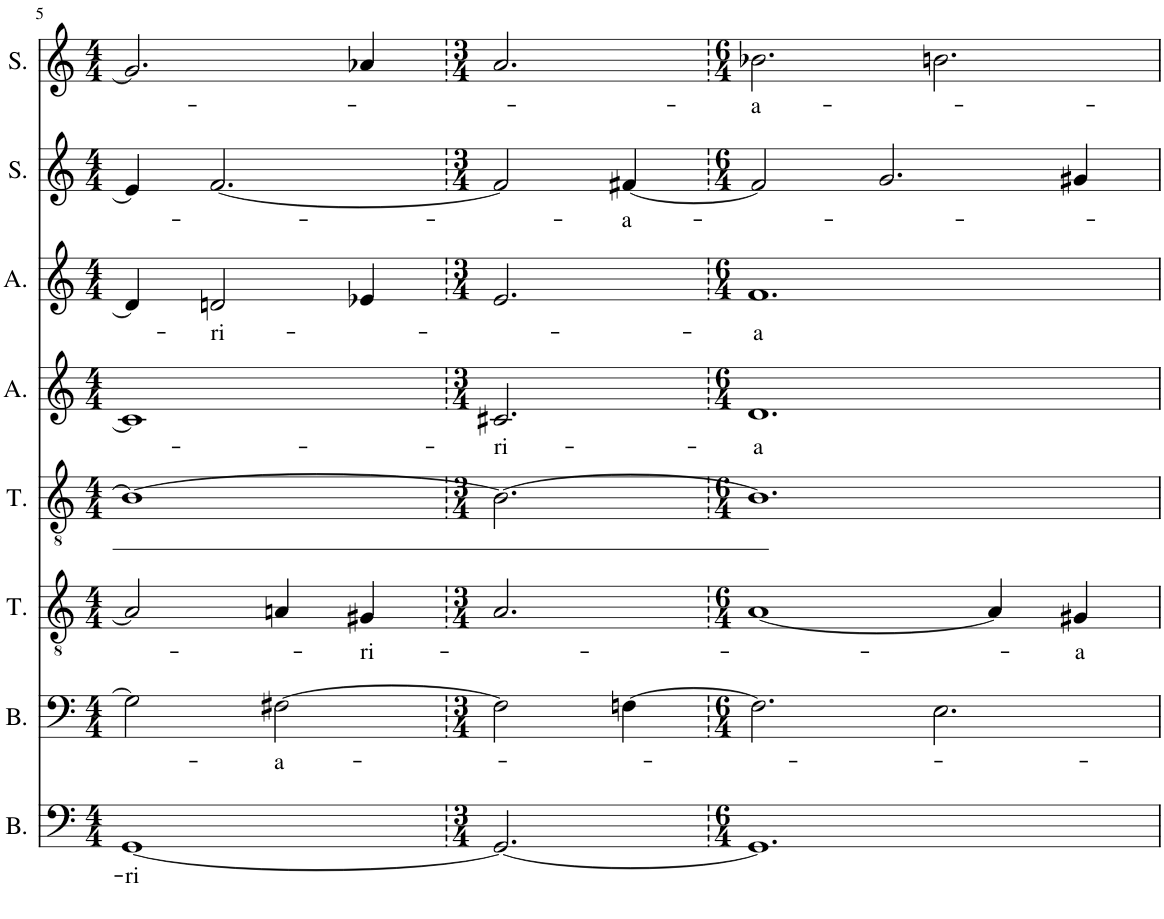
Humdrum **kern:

**kern	**text	**kern	**text	**kern	**text	**kern	**kern	**text	**kern	**text	**kern	**text	**kern	**text
*part8	*part8	*part7	*part7	*part6	*part6	*part5	*part4	*part4	*part3	*part3	*part2	*part2	*part1	*part1
*staff8	*staff8	*staff7	*staff7	*staff6	*staff6	*staff5	*staff4	*staff4	*staff3	*staff3	*staff2	*staff2	*staff1	*staff1
*I"Bass	*	*I"Bass	*	*I"Tenor	*	*I"Tenor	*I"Alto	*	*I"Alto	*	*I"Soprano	*	*I"Soprano	*
*I'B.	*	*I'B.	*	*I'T.	*	*I'T.	*I'A.	*	*I'A.	*	*I'S.	*	*I'S.	*
!!LO:PB:g=z
*clefF4	*	*clefF4	*	*clefGv2	*	*clefGv2	*clefG2	*	*clefG2	*	*clefG2	*	*clefG2	*
*k[]	*	*k[]	*	*k[]	*	*k[]	*k[]	*	*k[]	*	*k[]	*	*k[]	*
*M4/4	*	*M4/4	*	*M4/4	*	*M4/4	*M4/4	*	*M4/4	*	*M4/4	*	*M4/4	*
=5	=5	=5	=5	=5	=5	=5	=5	=5	=5	=5	=5	=5	=5	=5
!	!LO:LY:b	!	!	!	!	!	!	!	!	!	!	!	!	!
[1GG	-ri	2G\]	.	2A#/]	.	1B_	1c]	.	4d-/]	.	4e/]	.	2.g/]	.
!	!	!	!	!	!	!	!	!	!	!LO:LY:b	!	!	!	!
.	.	.	.	.	.	.	.	.	2dn/	-ri-	[2.f/	.	.	.
!	!	!	!LO:LY:b	!	!	!	!	!	!	!	!	!	!	!
.	.	[2F#X\	-a-	4An/	.	.	.	.	.	.	.	.	.	.
!	!	!	!	!	!LO:LY:b	!	!	!	!	!	!	!	!	!
.	.	.	.	4G#X/	-ri-	.	.	.	4e-X/	.	.	.	4a-X/	.
=6	=6	=6	=6	=6	=6	=6	=6	=6	=6	=6	=6	=6	=6	=6
*M3/4	*	*M3/4	*	*M3/4	*	*M3/4	*M3/4	*	*M3/4	*	*M3/4	*	*M3/4	*
!	!	!	!	!	!	!	!	!LO:LY:b	!	!	!	!	!	!
2.GG/_	.	2F#\]	.	2.A/	.	2.B\_	2.c#X/	-ri-	2.e/	.	2f/]	.	2.a/	.
!	!	!	!	!	!	!	!	!	!	!	!	!LO:LY:b	!	!
.	.	[4Fn\	.	.	.	.	.	.	.	.	[4f#X/	-a-	.	.
=7	=7	=7	=7	=7	=7	=7	=7	=7	=7	=7	=7	=7	=7	=7
*M6/4	*	*M6/4	*	*M6/4	*	*M6/4	*M6/4	*	*M6/4	*	*M6/4	*	*M6/4	*
!	!	!	!	!	!	!	!	!LO:LY:b	!	!LO:LY:b	!	!	!	!LO:LY:b
1.GG]	.	2.F\]	.	[1A	.	1.B]	1.d	-a	1.f	-a	2f#/]	.	2.b-X\	-a-
.	.	.	.	.	.	.	.	.	.	.	2.g/	.	.	.
.	.	2.E\	.	.	.	.	.	.	.	.	.	.	2.bn\	.
.	.	.	.	4A/]	.	.	.	.	.	.	.	.	.	.
!	!	!	!	!	!LO:LY:b	!	!	!	!	!	!	!	!	!
.	.	.	.	4G#X/	-a	.	.	.	.	.	4g#X/	.	.	.
=	=	=	=	=	=	=	=	=	=	=	=	=	=	=
*-	*-	*-	*-	*-	*-	*-	*-	*-	*-	*-	*-	*-	*-	*-
